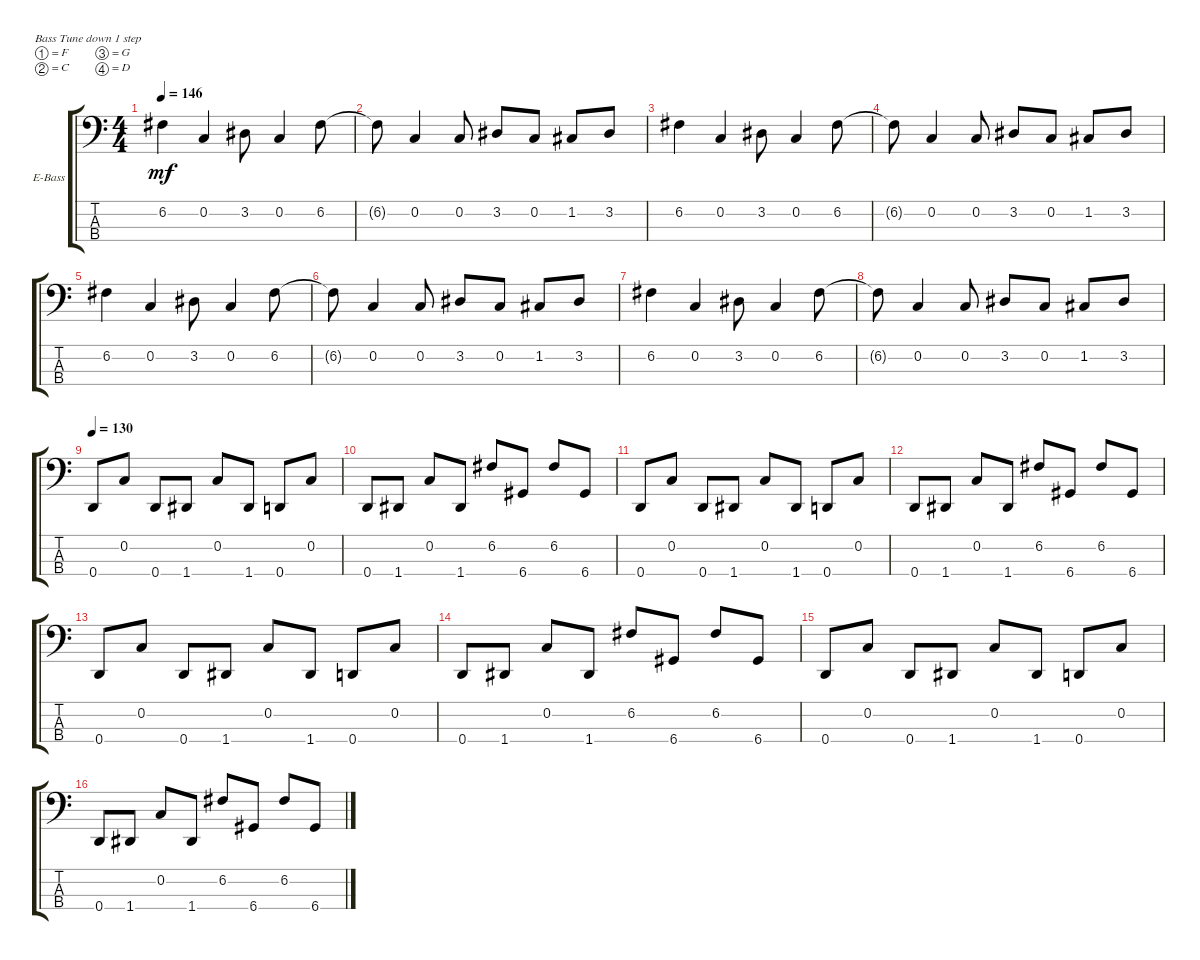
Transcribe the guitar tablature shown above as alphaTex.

\bracketExtendMode groupsimilarinstruments
\firstSystemTrackNameOrientation horizontal
\otherSystemsTrackNameOrientation horizontal
\track ("Electric Bass" "E-Bass") {instrument electricbassfinger}
\staff {score tabs}
\tuning (F2 C2 G1 D1)
\ts (4 4)
\tempo 146
\clef f4
\scale
0.333333
\ks c
6.2.4{dy mf} 0.2.4 3.2.8 0.2.4 6.2.8 |
\scale
0.333333 6.2{t}.8 0.2.4 0.2.8 3.2.8 0.2.8 1.2.8 3.2.8 |
6.2.4 0.2.4 3.2.8 0.2.4 6.2.8 |
\scale
0.333333 6.2{t}.8 0.2.4 0.2.8 3.2.8 0.2.8 1.2.8 3.2.8 |
\scale
0.333333 6.2.4 0.2.4 3.2.8 0.2.4 6.2.8 |
\scale
0.333333 6.2{t}.8 0.2.4 0.2.8 3.2.8 0.2.8 1.2.8 3.2.8 |
\scale
0.333333 6.2.4 0.2.4 3.2.8 0.2.4 6.2.8 |
\scale
0.333333 6.2{t}.8 0.2.4 0.2.8 3.2.8 0.2.8 1.2.8 3.2.8 |
\tempo 130
\scale
0.333333 0.4.8 0.2.8 0.4.8 1.4.8 0.2.8 1.4.8 0.4.8 0.2.8 |
\scale
0.333333 0.4.8 1.4.8 0.2.8 1.4.8 6.2.8 6.4.8 6.2.8 6.4.8 |
\scale
0.333333 0.4.8 0.2.8 0.4.8 1.4.8 0.2.8 1.4.8 0.4.8 0.2.8 |
\scale
0.333333 0.4.8 1.4.8 0.2.8 1.4.8 6.2.8 6.4.8 6.2.8 6.4.8 |
\scale
0.333333 0.4.8 0.2.8 0.4.8 1.4.8 0.2.8 1.4.8 0.4.8 0.2.8 |
\scale
0.333333 0.4.8 1.4.8 0.2.8 1.4.8 6.2.8 6.4.8 6.2.8 6.4.8 |
\scale
0.333333 0.4.8 0.2.8 0.4.8 1.4.8 0.2.8 1.4.8 0.4.8 0.2.8 |
\scale
0.333333 0.4.8 1.4.8 0.2.8 1.4.8 6.2.8 6.4.8 6.2.8 6.4.8
